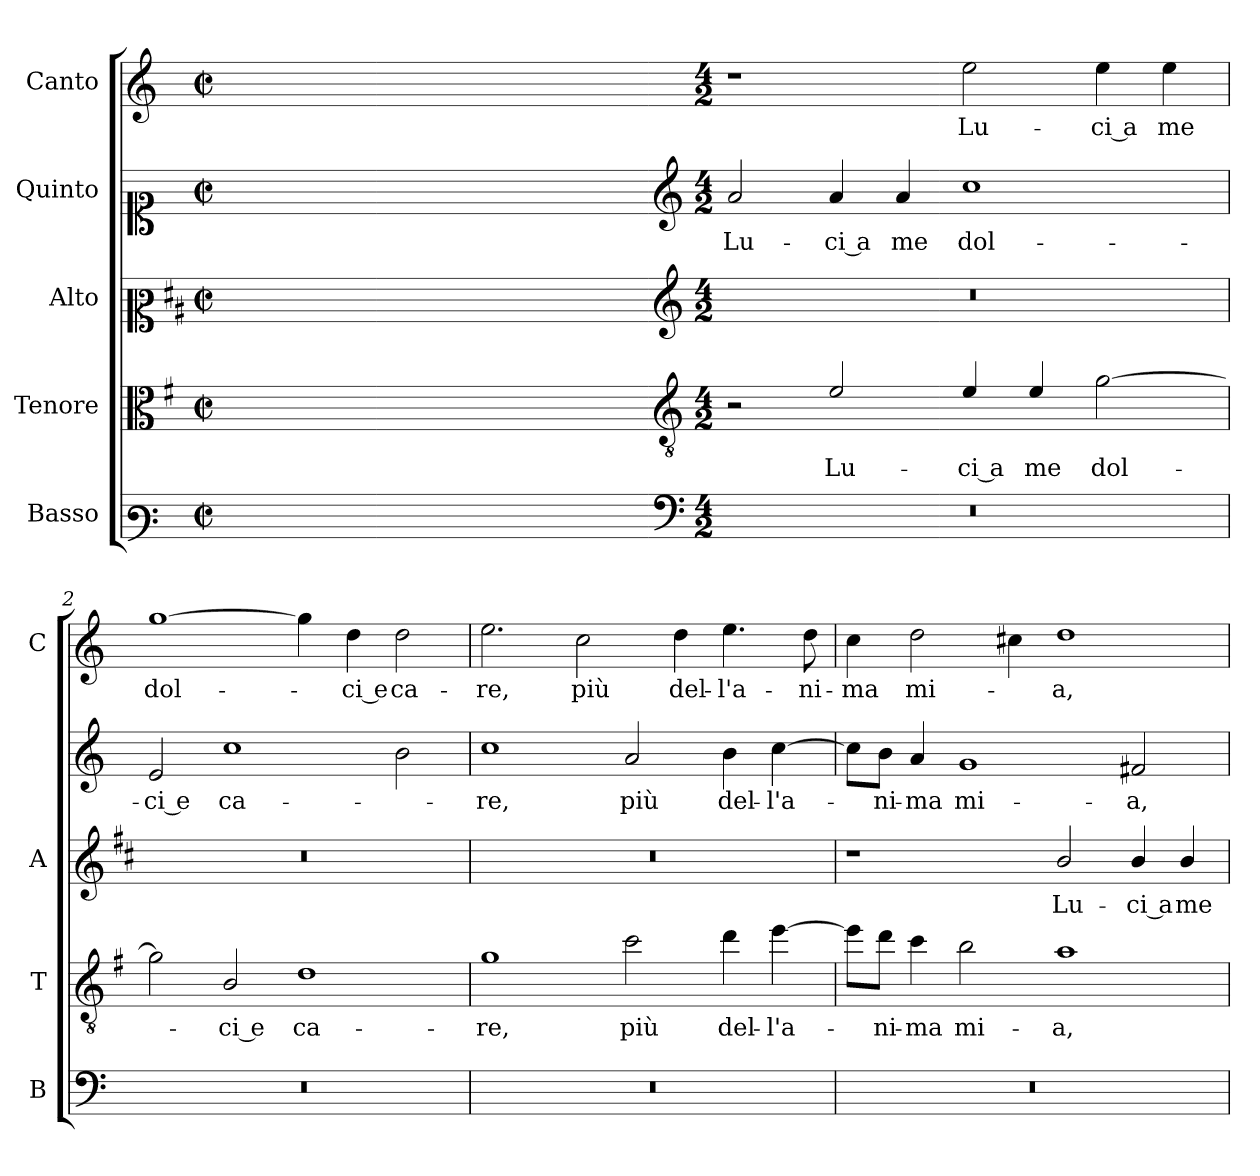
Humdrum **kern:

**kern	**kern	**text	**kern	**text	**kern	**text	**kern	**text
*part5	*part4	*part4	*part3	*part3	*part2	*part2	*part1	*part1
*staff5	*staff4	*staff4	*staff3	*staff3	*staff2	*staff2	*staff1	*staff1
*I"Basso	*I"Tenore	*	*I"Alto	*	*I"Quinto	*	*I"Canto	*
*I'B	*I'T	*	*I'A	*	*	*	*I'C	*
*clefF3	*clefC3	*	*clefC2	*	*clefC1	*	*clefG2	*
*	*ITrd4c7	*	*ITrd1c2	*	*	*	*	*
*k[]	*k[]	*	*k[]	*	*k[]	*	*k[]	*
*C:	*C:	*	*C:	*	*C:	*	*C:	*
*M2/2	*M2/2	*	*M2/2	*	*M2/2	*	*M2/2	*
*met(c|)	*met(c|)	*	*met(c|)	*	*met(c|)	*	*met(c|)	*
=	=	=	=	=	=	=	=	=
1ryy	1ryy	.	1ryy	.	1ryy	.	1ryy	.
=1X-	=1X-	=1X-	=1X-	=1X-	=1X-	=1X-	=1X-	=1X-
4ryy	4ryy	.	4ryy	.	4ryy	.	4ryy	.
4ryy	4ryy	.	4ryy	.	4ryy	.	4ryy	.
4ryy	4ryy	.	4ryy	.	4ryy	.	4ryy	.
4ryy	4ryy	.	4ryy	.	4ryy	.	4ryy	.
=1-	=1-	=1-	=1-	=1-	=1-	=1-	=1-	=1-
*clefF4	*clefGv2	*	*clefG2	*	*clefG2	*	*	*
*M4/2	*M4/2	*	*M4/2	*	*M4/2	*	*M4/2	*
!	!	!	!	!	!	!LO:LY:b	!	!
0r	2r	.	0r	.	2a/	Lu-	1r	.
!	!	!LO:LY:b	!	!	!	!LO:LY:b	!	!
.	2A/	Lu-	.	.	4a/	-ci a	.	.
!	!	!	!	!	!	!LO:LY:b	!	!
.	.	.	.	.	4a/	me	.	.
!	!	!LO:LY:b	!	!	!	!LO:LY:b	!	!LO:LY:b
.	4A/	-ci a	.	.	1cc	dol-	2ee\	Lu-
!	!	!LO:LY:b	!	!	!	!	!	!
.	4A/	me	.	.	.	.	.	.
!	!	!LO:LY:b	!	!	!	!	!	!LO:LY:b
.	[2c\	dol-	.	.	.	.	4ee\	-ci a
!	!	!	!	!	!	!	!	!LO:LY:b
.	.	.	.	.	.	.	4ee\	me
=2	=2	=2	=2	=2	=2	=2	=2	=2
!	!	!	!	!	!	!LO:LY:b	!	!LO:LY:b
0r	2c\]	.	0r	.	2e/	-ci e	[1gg	dol-
!	!	!LO:LY:b	!	!	!	!LO:LY:b	!	!
.	2E/	-ci e	.	.	1cc	ca-	.	.
!	!	!LO:LY:b	!	!	!	!	!	!
.	1G	ca-	.	.	.	.	4gg\]	.
!	!	!	!	!	!	!	!	!LO:LY:b
.	.	.	.	.	.	.	4dd\	-ci e
!	!	!	!	!	!	!	!	!LO:LY:b
.	.	.	.	.	2b\	.	2dd\	ca-
=3	=3	=3	=3	=3	=3	=3	=3	=3
!	!	!LO:LY:b	!	!	!	!LO:LY:b	!	!LO:LY:b
0r	1c	-re,	0r	.	1cc	-re,	2.ee\	-re,
!	!	!	!	!	!	!	!	!LO:LY:b
.	.	.	.	.	.	.	2cc\	più
!	!	!LO:LY:b	!	!	!	!LO:LY:b	!	!
.	2f\	più	.	.	2a/	più	.	.
!	!	!	!	!	!	!	!	!LO:LY:b
.	.	.	.	.	.	.	4dd\	del-
!	!	!LO:LY:b	!	!	!	!LO:LY:b	!	!LO:LY:b
.	4g\	del-	.	.	4b\	del-	4.ee\	-l'a-
!	!	!LO:LY:b	!	!	!	!LO:LY:b	!	!
.	[4a\	-l'a-	.	.	[4cc\	-l'a-	.	.
!	!	!	!	!	!	!	!	!LO:LY:b
.	.	.	.	.	.	.	8dd\	-ni-
!!LO:LB:g=z
=4	=4	=4	=4	=4	=4	=4	=4	=4
!	!	!	!	!	!	!	!	!LO:LY:b
0r	8a\L]	.	1r	.	8cc\L]	.	4cc\	-ma
!	!	!LO:LY:b	!	!	!	!LO:LY:b	!	!
.	8g\J	-ni-	.	.	8b\J	-ni-	.	.
!	!	!LO:LY:b	!	!	!	!LO:LY:b	!	!LO:LY:b
.	4f\	-ma	.	.	4a/	-ma	2dd\	mi-
!	!	!LO:LY:b	!	!	!	!LO:LY:b	!	!
.	2e\	mi-	.	.	1g	mi-	.	.
.	.	.	.	.	.	.	4cc#X\	.
!	!	!LO:LY:b	!	!LO:LY:b	!	!	!	!LO:LY:b
.	1d	-a,	2a/	Lu-	.	.	1dd	-a,
!	!	!	!	!LO:LY:b	!	!LO:LY:b	!	!
.	.	.	4a/	-ci a	2f#X/	-a,	.	.
!	!	!	!	!LO:LY:b	!	!	!	!
.	.	.	4a/	me	.	.	.	.
=	=	=	=	=	=	=	=	=
*-	*-	*-	*-	*-	*-	*-	*-	*-
